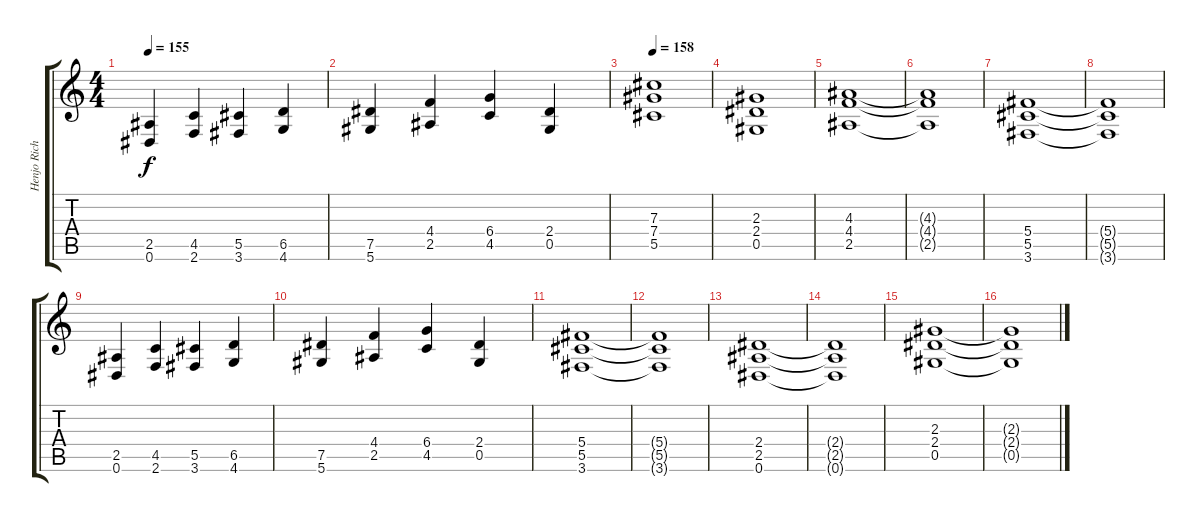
\track ("Henjo Richter - Guitar" "Henjo Rich") {instrument overdrivenguitar}
\staff {score tabs}
\tuning (Eb4 Bb3 Gb3 Db3 Ab2 Eb2) {hide}
\ts (4 4)
\tempo 155
\clef g2
\ks c
(2.5 0.6).4{dy f} (4.5 2.6).4 (5.5 3.6).4 (6.5 4.6).4 |
(7.5 5.6).4 (4.4 2.5).4 (6.4 4.5).4 (2.4 0.5).4 |
\tempo 158
(7.3 7.4 5.5).1 |
(2.3 2.4 0.5).1 |
(4.3 4.4 2.5).1 |
(4.3{t} 4.4{t} 2.5{t}).1 |
(5.4 5.5 3.6).1 |
(5.4{t} 5.5{t} 3.6{t}).1 |
(2.5 0.6).4 (4.5 2.6).4 (5.5 3.6).4 (6.5 4.6).4 |
(7.5 5.6).4 (4.4 2.5).4 (6.4 4.5).4 (2.4 0.5).4 |
(5.4 5.5 3.6).1 |
(5.4{t} 5.5{t} 3.6{t}).1 |
(2.4 2.5 0.6).1 |
(2.4{t} 2.5{t} 0.6{t}).1 |
(2.3 2.4 0.5).1 |
(2.3{t} 2.4{t} 0.5{t}).1
